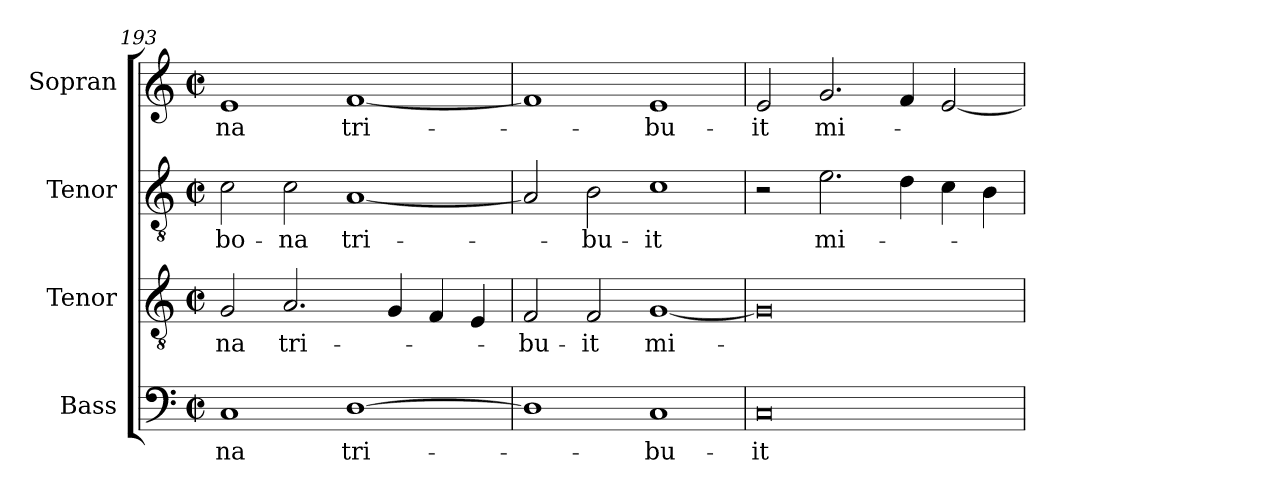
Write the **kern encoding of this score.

**kern	**text	**kern	**text	**kern	**text	**kern	**text
*part4	*part4	*part3	*part3	*part2	*part2	*part1	*part1
*staff4	*staff4	*staff3	*staff3	*staff2	*staff2	*staff1	*staff1
*I"Bass	*	*I"Tenor	*	*I"Tenor	*	*I"Sopran	*
*	*	*I'Tenor	*	*	*	*	*
*clefF4	*	*clefGv2	*	*clefGv2	*	*clefG2	*
*	*	*ITrd7c12	*	*ITrd7c12	*	*	*
*k[]	*	*k[]	*	*k[]	*	*k[]	*
*M2/2	*	*M2/2	*	*M2/2	*	*M2/2	*
*met(c|)	*	*met(c|)	*	*met(c|)	*	*met(c|)	*
=193	=193	=193	=193	=193	=193	=193	=193
!	!LO:LY:b:color=#000000	!	!	!	!	!	!
!	!	!	!LO:LY:b:color=#000000	!	!	!	!
!	!	!	!	!	!LO:LY:b:color=#000000	!	!
!	!	!	!	!	!	!	!LO:LY:b:color=#000000
1Ci	-na	2GGi/	-na	2Ci\	bo-	1ei	-na
!	!	!	!LO:LY:b:color=#000000	!	!	!	!
!	!	!	!	!	!LO:LY:b:color=#000000	!	!
.	.	2.AAi/	tri-	2Ci\	-na	.	.
!	!LO:LY:b:color=#000000	!	!	!	!	!	!
!	!	!	!	!	!LO:LY:b:color=#000000	!	!
!	!	!	!	!	!	!	!LO:LY:b:color=#000000
[>1Di	tri-	.	.	[<1AAi	tri-	[<1fi	tri-
.	.	4GGi/	.	.	.	.	.
.	.	4FFi/	.	.	.	.	.
.	.	4EEi/	.	.	.	.	.
=194	=194	=194	=194	=194	=194	=194	=194
!	!	!	!LO:LY:b:color=#000000	!	!	!	!
1Di]	.	2FFi/	-bu-	2AAi/]	.	1fi]	.
!	!	!	!LO:LY:b:color=#000000	!	!	!	!
!	!	!	!	!	!LO:LY:b:color=#000000	!	!
.	.	2FFi/	-it	2BBi\	-bu-	.	.
!	!LO:LY:b:color=#000000	!	!	!	!	!	!
!	!	!	!LO:LY:b:color=#000000	!	!	!	!
!	!	!	!	!	!LO:LY:b:color=#000000	!	!
!	!	!	!	!	!	!	!LO:LY:b:color=#000000
1Ci	-bu-	[<1GGi	mi-	1Ci	-it	1ei	-bu-
!!LO:LB:g=z
=195	=195	=195	=195	=195	=195	=195	=195
!	!LO:LY:b:color=#000000	!	!	!	!	!	!
!	!	!	!	!	!	!	!LO:LY:b:color=#000000
0Ci	-it	0GGi]	.	2r	.	2ei/	-it
!	!	!	!	!	!LO:LY:b:color=#000000	!	!
!	!	!	!	!	!	!	!LO:LY:b:color=#000000
.	.	.	.	2.Ei\	mi-	2.gi/	mi-
.	.	.	.	4Di\	.	4fi/	.
.	.	.	.	4Ci\	.	[<2ei/	.
.	.	.	.	4BBi\	.	.	.
=	=	=	=	=	=	=	=
*-	*-	*-	*-	*-	*-	*-	*-
